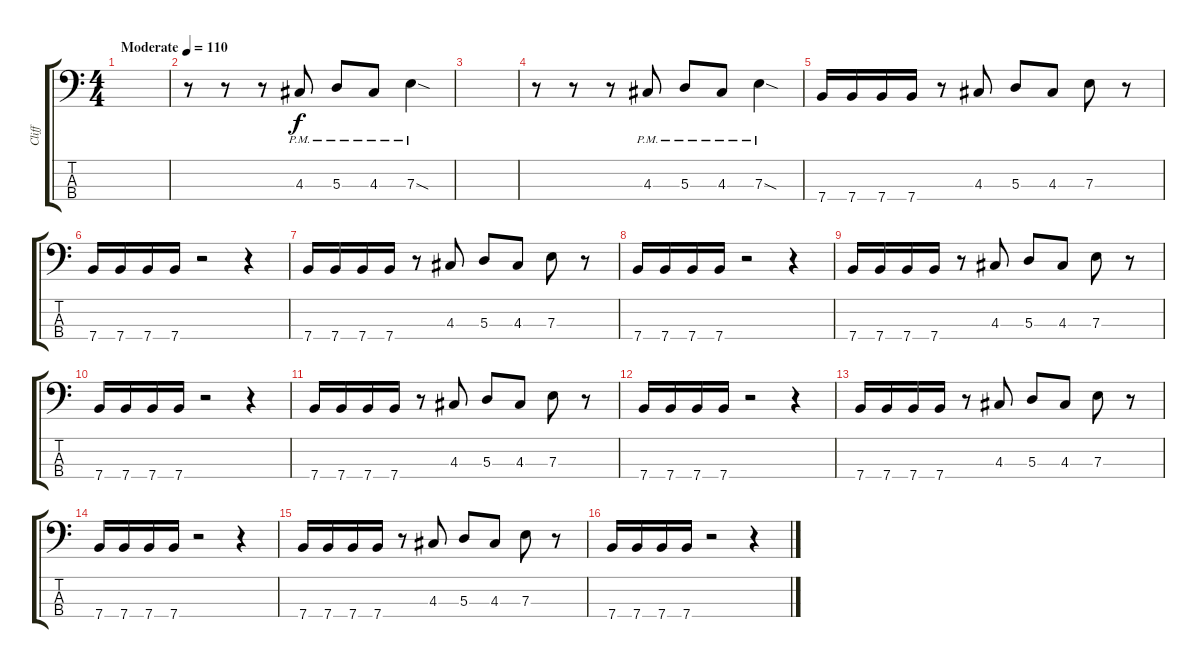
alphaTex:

\track ("Cliff" "Cliff") {instrument electricbassfinger}
\staff {score tabs}
\tuning (G2 D2 A1 E1) {hide}
\ts (4 4)
\tempo (110 "Moderate")
\clef f4
\ks c
|
r.8 r.8 r.8 4.3{pm}.8 5.3{pm}.8 4.3{pm}.8 7.3{sod pm}.4 |
|
r.8 r.8 r.8 4.3{pm}.8 5.3{pm}.8 4.3{pm}.8 7.3{sod pm}.4 |
7.4.16 7.4.16 7.4.16 7.4.16 r.8 4.3.8 5.3.8 4.3.8 7.3.8 r.8 |
7.4.16 7.4.16 7.4.16 7.4.16 r.2 r.4 |
7.4.16 7.4.16 7.4.16 7.4.16 r.8 4.3.8 5.3.8 4.3.8 7.3.8 r.8 |
7.4.16 7.4.16 7.4.16 7.4.16 r.2 r.4 |
7.4.16 7.4.16 7.4.16 7.4.16 r.8 4.3.8 5.3.8 4.3.8 7.3.8 r.8 |
7.4.16 7.4.16 7.4.16 7.4.16 r.2 r.4 |
7.4.16 7.4.16 7.4.16 7.4.16 r.8 4.3.8 5.3.8 4.3.8 7.3.8 r.8 |
7.4.16 7.4.16 7.4.16 7.4.16 r.2 r.4 |
7.4.16 7.4.16 7.4.16 7.4.16 r.8 4.3.8 5.3.8 4.3.8 7.3.8 r.8 |
7.4.16 7.4.16 7.4.16 7.4.16 r.2 r.4 |
7.4.16 7.4.16 7.4.16 7.4.16 r.8 4.3.8 5.3.8 4.3.8 7.3.8 r.8 |
7.4.16 7.4.16 7.4.16 7.4.16 r.2 r.4
